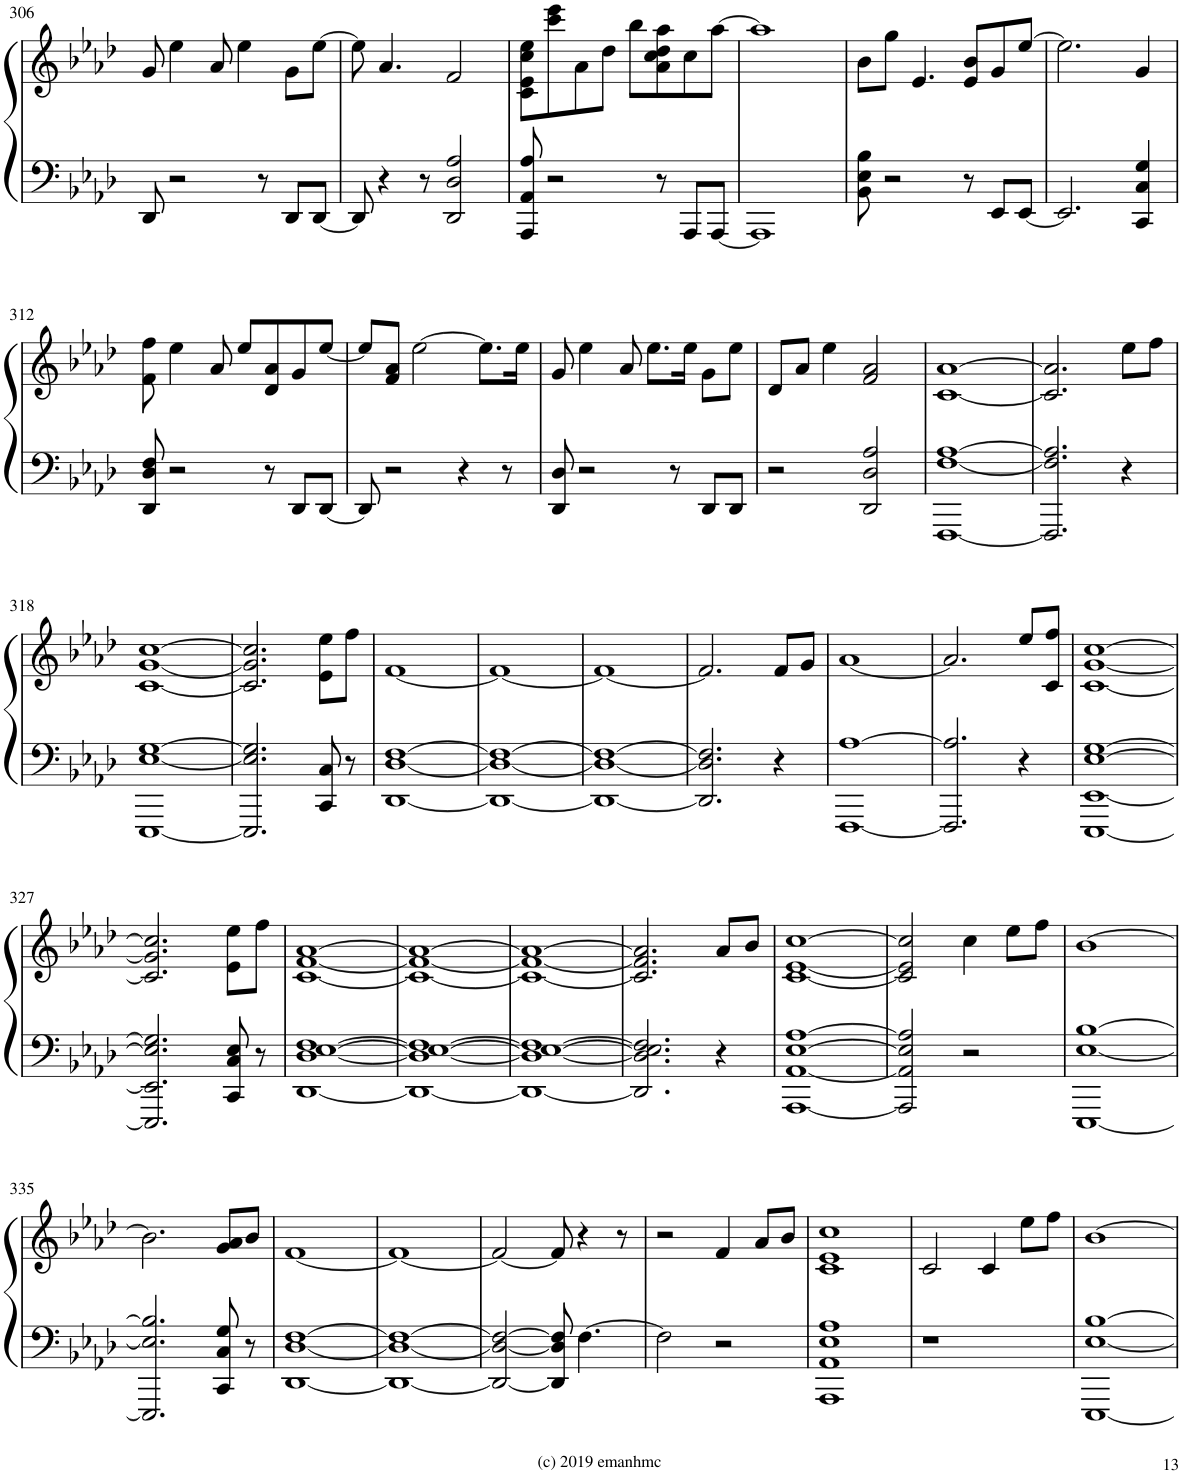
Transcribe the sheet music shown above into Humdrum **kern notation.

**kern	**kern
*part1	*part1
*staff2	*staff1
*I"Piano	*
*I'Pno.	*
!!LO:PB:g=z
*clefF4	*clefG2
*k[b-e-a-d-]	*k[b-e-a-d-]
*M4/4	*M4/4
=306	=306
8DD-/	8g/
2r	4ee-\
.	8a-/
.	4ee-\
8r	.
8DD-/L	8g\L
[8DD-/J	[8ee-\J
=307	=307
8DD-/]	8ee-\]
4r	4.a-/
8r	.
2DD-/ 2D-/ 2A-/	2f/
=308	=308
8AAA-/ 8AA-/ 8A-/	8c\ 8e-\ 8cc\ 8ee-\L
2r	8ccc\ 8eee-\
.	8a-\
.	8dd-\J
.	8bb-\L
8r	8a-\ 8cc\ 8dd-\ 8aa-\
8AAA-/L	8cc\
[8AAA-/J	[8aa-\J
=309	=309
1AAA-]	1aa-]
=310	=310
8BB-\ 8E-\ 8B-\	8b-\L
2r	8gg\J
.	4.e-/
8r	8e-/ 8b-/L
8EE-/L	8g/
[8EE-/J	[8ee-/J
=311	=311
2.EE-/]	2.ee-\]
4CC/ 4C/ 4G/	4g/
!!LO:LB:g=z
=312	=312
8DD-/ 8D-/ 8F/	8f\ 8ff\
2r	4ee-\
.	8a-/
.	8ee-/L
8r	8d-/ 8a-/
8DD-/L	8g/
[8DD-/J	[8ee-/J
=313	=313
8DD-/]	8ee-/L]
2r	8f/ 8a-/J
.	[2ee-\
4r	.
.	8.ee-\L]
8r	.
.	16ee-\Jk
=314	=314
8DD-/ 8D-/	8g/
2r	4ee-\
.	8a-/
.	8.ee-\L
8r	.
.	16ee-\Jk
8DD-/L	8g\L
8DD-/J	8ee-\J
=315	=315
2r	8d-/L
.	8a-/J
.	4ee-\
2DD-/ 2D-/ 2A-/	2f/ 2a-/
=316	=316
[1FFF [1F [1A-	[1c [1a-
=317	=317
2.FFF/] 2.F/] 2.A-/]	2.c/] 2.a-/]
4r	8ee-\L
.	8ff\J
!!LO:LB:g=z
=318	=318
[1EEE- [1E- [1G	[1c [1g [1cc
=319	=319
2.EEE-/] 2.E-/] 2.G/]	2.c/] 2.g/] 2.cc/]
8CC/ 8C/	8e-\ 8ee-\L
8r	8ff\J
=320	=320
[1DD- [1D- [1F	[1f
=321	=321
1DD-_ 1D-_ 1F_	1f_
=322	=322
1DD-_ 1D-_ 1F_	1f_
=323	=323
2.DD-/] 2.D-/] 2.F/]	2.f/]
4r	8f/L
.	8g/J
=324	=324
[1FFF [1A-	[1a-
=325	=325
2.FFF/] 2.A-/]	2.a-/]
4r	8ee-/L
.	8c/ 8ff/J
=326	=326
[1EEE- [1EE- [1E- [1G	[1c [1g [1cc
!!LO:LB:g=z
=327	=327
2.EEE-/] 2.EE-/] 2.E-/] 2.G/]	2.c/] 2.g/] 2.cc/]
8CC/ 8C/ 8E-/	8e-\ 8ee-\L
8r	8ff\J
=328	=328
[1DD- [1D- [1E- [1F	[1c [1f [1a-
=329	=329
1DD-_ 1D-_ 1E-_ 1F_	1c_ 1f_ 1a-_
=330	=330
1DD-_ 1D-_ 1E-_ 1F_	1c_ 1f_ 1a-_
=331	=331
2.DD-/] 2.D-/] 2.E-/] 2.F/]	2.c/] 2.f/] 2.a-/]
4r	8a-/L
.	8b-/J
=332	=332
[1AAA- [1AA- [1E- [1A-	[1c [1e- [1cc
=333	=333
2AAA-/] 2AA-/] 2E-/] 2A-/]	2c/] 2e-/] 2cc/]
2r	4cc\
.	8ee-\L
.	8ff\J
=334	=334
[1EEE- [1E- [1B-	[1b-
!!LO:LB:g=z
=335	=335
2.EEE-/] 2.E-/] 2.B-/]	2.b-\]
8CC/ 8C/ 8G/	8g/ 8a-/L
8r	8b-/J
=336	=336
[1DD- [1D- [1F	[1f
=337	=337
1DD-_ 1D-_ 1F_	1f_
=338	=338
2DD-/_ 2D-/_ 2F/_	2f/_
8DD-/] 8D-/] 8F/]	8f/]
[4.F\	4r
.	8r
=339	=339
2F\]	2r
2r	4f/
.	8a-/L
.	8b-/J
=340	=340
1AAA- 1AA- 1E- 1A-	1c 1e- 1cc
=341	=341
1r	2c/
.	4c/
.	8ee-\L
.	8ff\J
=342	=342
[1EEE- [1E- [1B-	[1b-
=	=
*-	*-
